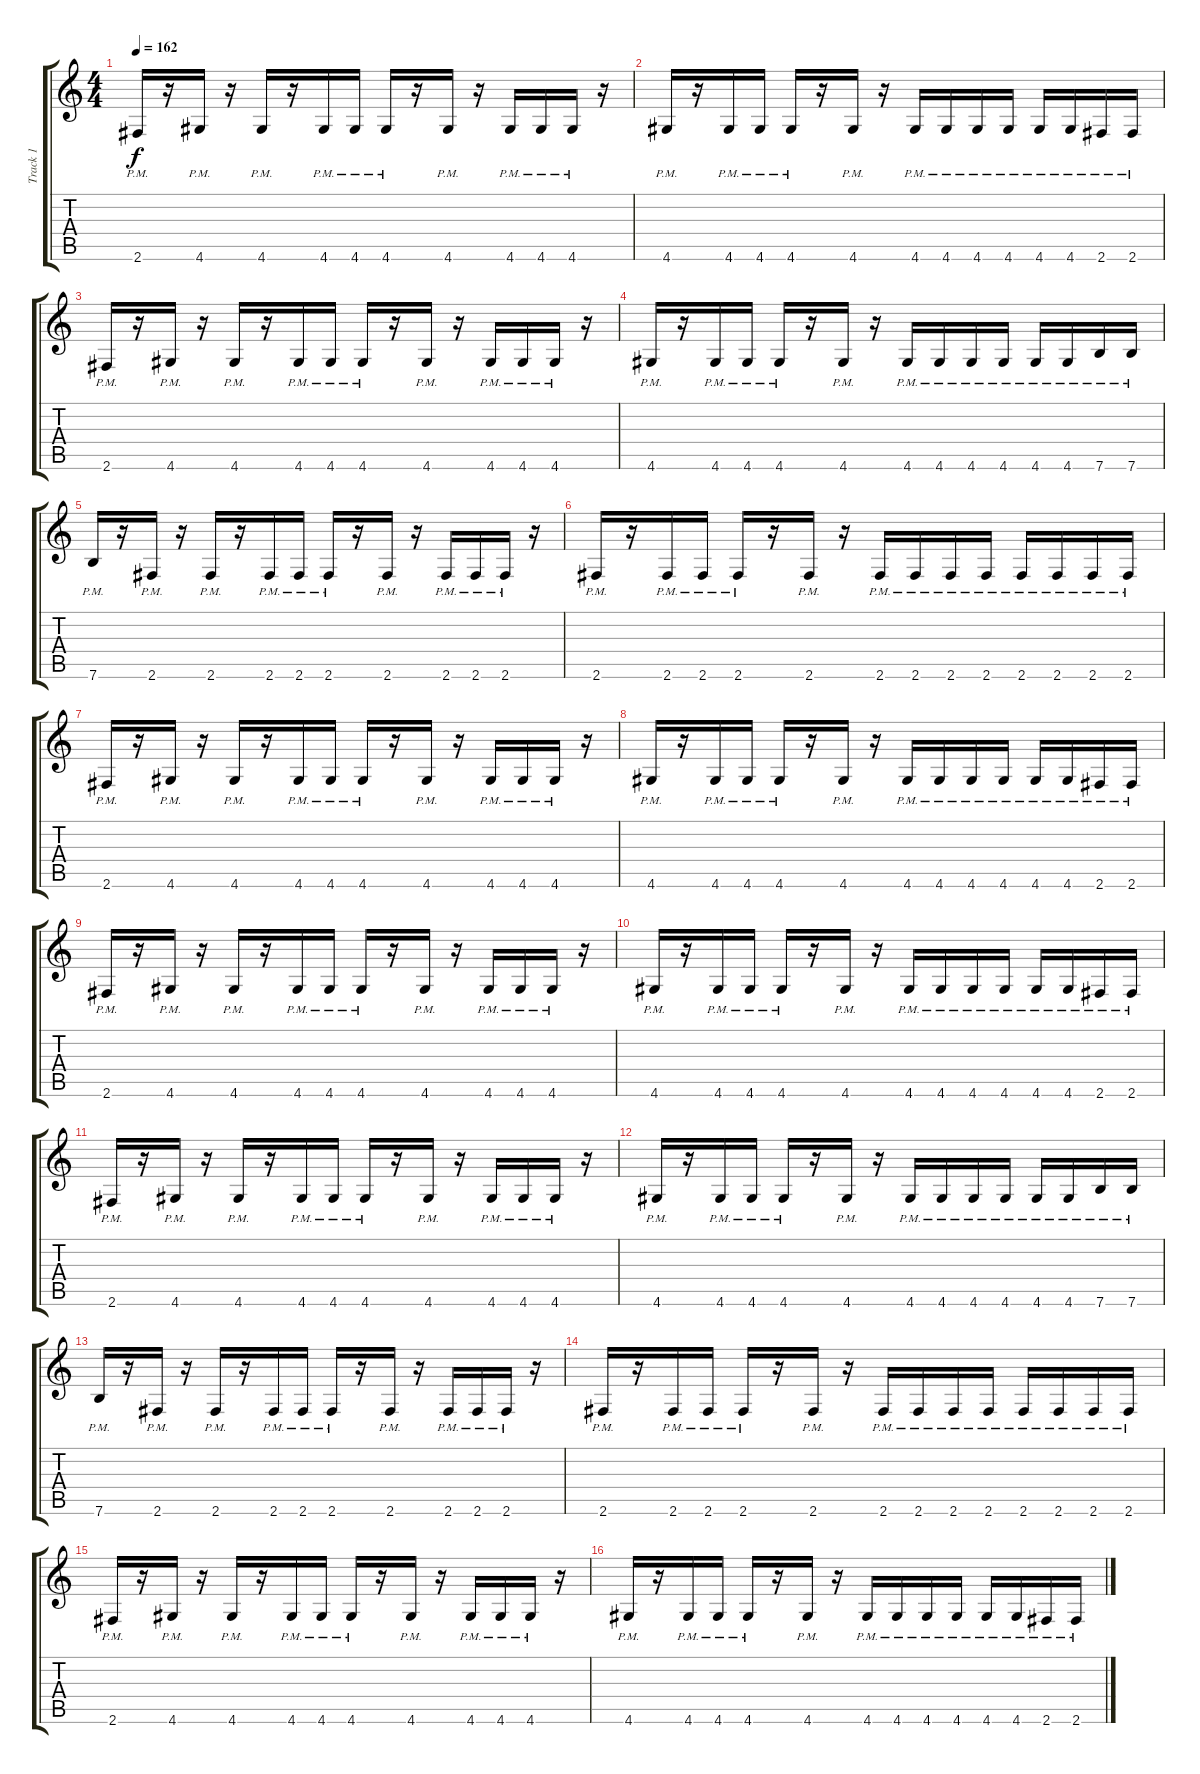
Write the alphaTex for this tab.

\track ("Track 1" "Track 1") {instrument distortionguitar}
\staff {score tabs}
\tuning (E4 B3 G3 D3 A2 E2) {hide}
\ts (4 4)
\tempo 162
\clef g2
\ks c
2.6{pm}.16{dy f} r.16 4.6{pm}.16 r.16 4.6{pm}.16 r.16 4.6{pm}.16 4.6{pm}.16 4.6{pm}.16 r.16 4.6{pm}.16 r.16 4.6{pm}.16 4.6{pm}.16 4.6{pm}.16 r.16 |
4.6{pm}.16 r.16 4.6{pm}.16 4.6{pm}.16 4.6{pm}.16 r.16 4.6{pm}.16 r.16 4.6{pm}.16 4.6{pm}.16 4.6{pm}.16 4.6{pm}.16 4.6{pm}.16 4.6{pm}.16 2.6{pm}.16 2.6{pm}.16 |
2.6{pm}.16 r.16 4.6{pm}.16 r.16 4.6{pm}.16 r.16 4.6{pm}.16 4.6{pm}.16 4.6{pm}.16 r.16 4.6{pm}.16 r.16 4.6{pm}.16 4.6{pm}.16 4.6{pm}.16 r.16 |
4.6{pm}.16 r.16 4.6{pm}.16 4.6{pm}.16 4.6{pm}.16 r.16 4.6{pm}.16 r.16 4.6{pm}.16 4.6{pm}.16 4.6{pm}.16 4.6{pm}.16 4.6{pm}.16 4.6{pm}.16 7.6{pm}.16 7.6{pm}.16 |
7.6{pm}.16 r.16 2.6{pm}.16 r.16 2.6{pm}.16 r.16 2.6{pm}.16 2.6{pm}.16 2.6{pm}.16 r.16 2.6{pm}.16 r.16 2.6{pm}.16 2.6{pm}.16 2.6{pm}.16 r.16 |
2.6{pm}.16 r.16 2.6{pm}.16 2.6{pm}.16 2.6{pm}.16 r.16 2.6{pm}.16 r.16 2.6{pm}.16 2.6{pm}.16 2.6{pm}.16 2.6{pm}.16 2.6{pm}.16 2.6{pm}.16 2.6{pm}.16 2.6{pm}.16 |
2.6{pm}.16 r.16 4.6{pm}.16 r.16 4.6{pm}.16 r.16 4.6{pm}.16 4.6{pm}.16 4.6{pm}.16 r.16 4.6{pm}.16 r.16 4.6{pm}.16 4.6{pm}.16 4.6{pm}.16 r.16 |
4.6{pm}.16 r.16 4.6{pm}.16 4.6{pm}.16 4.6{pm}.16 r.16 4.6{pm}.16 r.16 4.6{pm}.16 4.6{pm}.16 4.6{pm}.16 4.6{pm}.16 4.6{pm}.16 4.6{pm}.16 2.6{pm}.16 2.6{pm}.16 |
2.6{pm}.16 r.16 4.6{pm}.16 r.16 4.6{pm}.16 r.16 4.6{pm}.16 4.6{pm}.16 4.6{pm}.16 r.16 4.6{pm}.16 r.16 4.6{pm}.16 4.6{pm}.16 4.6{pm}.16 r.16 |
4.6{pm}.16 r.16 4.6{pm}.16 4.6{pm}.16 4.6{pm}.16 r.16 4.6{pm}.16 r.16 4.6{pm}.16 4.6{pm}.16 4.6{pm}.16 4.6{pm}.16 4.6{pm}.16 4.6{pm}.16 2.6{pm}.16 2.6{pm}.16 |
2.6{pm}.16 r.16 4.6{pm}.16 r.16 4.6{pm}.16 r.16 4.6{pm}.16 4.6{pm}.16 4.6{pm}.16 r.16 4.6{pm}.16 r.16 4.6{pm}.16 4.6{pm}.16 4.6{pm}.16 r.16 |
4.6{pm}.16 r.16 4.6{pm}.16 4.6{pm}.16 4.6{pm}.16 r.16 4.6{pm}.16 r.16 4.6{pm}.16 4.6{pm}.16 4.6{pm}.16 4.6{pm}.16 4.6{pm}.16 4.6{pm}.16 7.6{pm}.16 7.6{pm}.16 |
7.6{pm}.16 r.16 2.6{pm}.16 r.16 2.6{pm}.16 r.16 2.6{pm}.16 2.6{pm}.16 2.6{pm}.16 r.16 2.6{pm}.16 r.16 2.6{pm}.16 2.6{pm}.16 2.6{pm}.16 r.16 |
2.6{pm}.16 r.16 2.6{pm}.16 2.6{pm}.16 2.6{pm}.16 r.16 2.6{pm}.16 r.16 2.6{pm}.16 2.6{pm}.16 2.6{pm}.16 2.6{pm}.16 2.6{pm}.16 2.6{pm}.16 2.6{pm}.16 2.6{pm}.16 |
2.6{pm}.16 r.16 4.6{pm}.16 r.16 4.6{pm}.16 r.16 4.6{pm}.16 4.6{pm}.16 4.6{pm}.16 r.16 4.6{pm}.16 r.16 4.6{pm}.16 4.6{pm}.16 4.6{pm}.16 r.16 |
4.6{pm}.16 r.16 4.6{pm}.16 4.6{pm}.16 4.6{pm}.16 r.16 4.6{pm}.16 r.16 4.6{pm}.16 4.6{pm}.16 4.6{pm}.16 4.6{pm}.16 4.6{pm}.16 4.6{pm}.16 2.6{pm}.16 2.6{pm}.16
